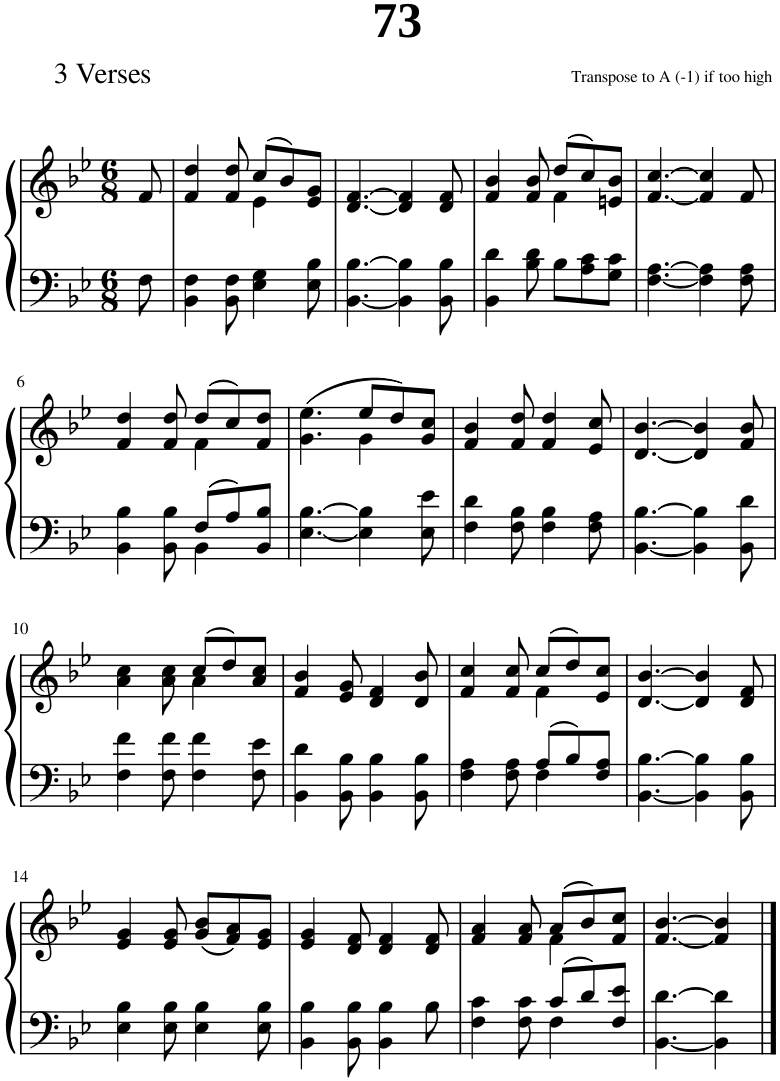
**kern	**kern
*part1	*part1
*staff2	*staff1
*I"Piano	*
*I'Pno.	*
*clefF4	*clefG2
*k[b-e-]	*k[b-e-]
*M6/8	*M6/8
=1	=1
8F\	8f/
=2	=2
*	*^
4BB-\ 4F\	4f/ 4dd/	4.ryy
8BB-\ 8F\	8f/ 8dd/	.
4E-\ 4G\	(8cc/L	4e-\
.	8b-/)	.
8E-\ 8B-\	8e-/ 8g/J	8ryy
*	*v	*v
=3	=3
[4.BB-\ [4.B-\	[4.d/ [4.f/
4BB-\] 4B-\]	4d/] 4f/]
8BB-\ 8B-\	8d/ 8f/
=4	=4
*	*^
4BB-\ 4d\	4f/ 4b-/	4.ryy
8B-\ 8d\	8f/ 8b-/	.
8B-\L	(8dd/L	4f\
8A\ 8c\	8cc/)	.
8G\ 8c\J	8en/ 8b-/J	8ryy
*	*v	*v
=5	=5
[4.F\ [4.A\	[4.f/ [4.cc/
4F\] 4A\]	4f/] 4cc/]
8F\ 8A\	8f/
!!LO:LB:g=z
=6	=6
*^	*^
4BB-\ 4B-\	4.ryy	4f/ 4dd/	4.ryy
8BB-\ 8B-\	.	8f/ 8dd/	.
8F/L	4BB-\	(8dd/L	4f\
8A/	.	8cc/)	.
8BB-/ 8B-/J	8ryy	8f/ 8dd/J	8ryy
*v	*v	*	*
=7	=7	=7
[4.E-\ [4.B-\	(4.g\ 4.ee-\	4.ryy
4E-\] 4B-\]	8ee-/L	4g\
.	8dd/)	.
8E-\ 8e-\	8g/ 8cc/J	8ryy
*	*v	*v
=8	=8
4F\ 4d\	4f/ 4b-/
8F\ 8B-\	8f/ 8dd/
4F\ 4B-\	4f/ 4dd/
8F\ 8A\	8e-/ 8cc/
=9	=9
[4.BB-\ [4.B-\	[4.d/ [4.b-/
4BB-\] 4B-\]	4d/] 4b-/]
8BB-\ 8d\	8f/ 8b-/
!!LO:LB:g=z
=10	=10
*	*^
4F\ 4f\	4a\ 4cc\	4.ryy
8F\ 8f\	8a\ 8cc\	.
4F\ 4f\	(8cc/L	4a\
.	8dd/)	.
8F\ 8e-\	8a/ 8cc/J	8ryy
*	*v	*v
=11	=11
4BB-\ 4d\	4f/ 4b-/
8BB-\ 8B-\	8e-/ 8g/
4BB-\ 4B-\	4d/ 4f/
8BB-\ 8B-\	8d/ 8b-/
=12	=12
*^	*^
4F\ 4A\	4.ryy	4f/ 4cc/	4.ryy
8F\ 8A\	.	8f/ 8cc/	.
8A/L	4F\	(8cc/L	4f\
8B-/	.	8dd/)	.
8F/ 8A/J	8ryy	8e-/ 8cc/J	8ryy
*v	*v	*	*
*	*v	*v
=13	=13
[4.BB-\ [4.B-\	[4.d/ [4.b-/
4BB-\] 4B-\]	4d/] 4b-/]
8BB-\ 8B-\	8d/ 8f/
!!LO:LB:g=z
=14	=14
4E-\ 4B-\	4e-/ 4g/
8E-\ 8B-\	8e-/ 8g/
4E-\ 4B-\	(8g/ 8b-/L
.	8f/ 8a/)
8E-\ 8B-\	8e-/ 8g/J
=15	=15
4BB-\ 4B-\	4e-/ 4g/
8BB-\ 8B-\	8d/ 8f/
4BB-\ 4B-\	4d/ 4f/
8B-\	8d/ 8f/
=16	=16
*^	*^
4F\ 4c\	4.ryy	4f/ 4a/	4.ryy
8F\ 8c\	.	8f/ 8a/	.
8c/L	4F\	(8a/L	4f\
8d/	.	8b-/)	.
8F/ 8e-/J	8ryy	8f/ 8cc/J	8ryy
*v	*v	*	*
*	*v	*v
=17	=17
[4.BB-\ [4.d\	[4.f/ [4.b-/
4BB-\] 4d\]	4f/] 4b-/]
==	==
*-	*-
